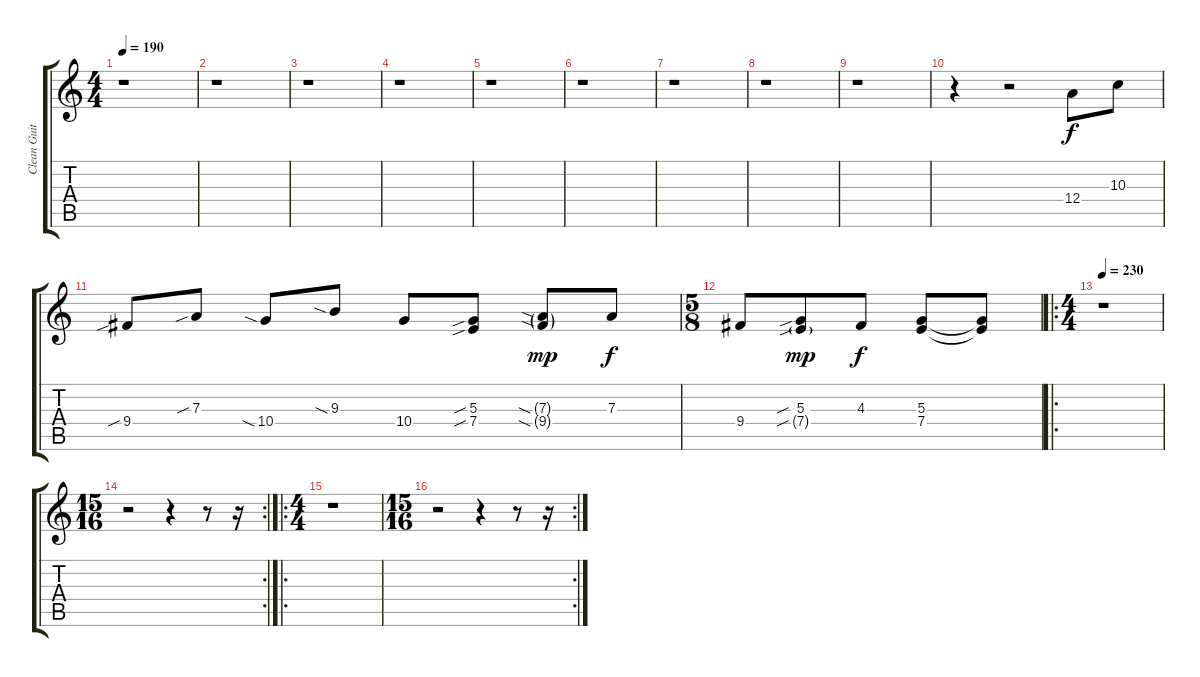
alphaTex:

\track ("Clean Guitars" "Clean Guit") {instrument electricguitarjazz}
\staff {score tabs}
\tuning (B3 Gb3 D3 A2 E2 B1) {hide}
\ts (4 4)
\tempo 190
\clef g2
\ks c
r.1{dy f} |
r.1 |
r.1 |
r.1 |
r.1 |
r.1 |
r.1 |
r.1 |
r.1 |
r.4 r.2 12.4.8 10.3.8 |
9.4{sib}.8 7.3{sib}.8 10.4{sia}.8 9.3{sia}.8 10.4.8 (5.3{sib} 7.4{sib}).8 (7.3{sia g} 9.4{sia g}).8{dy mp} 7.3.8{dy f} |
\ts (5 8)
9.4.8 (5.3{sib} 7.4{sib g}).8{dy mp} 4.3.8{dy f} (5.3 7.4).8 (5.3{t} 7.4{t}).8 |
\ro
\ts (4 4)
\tempo 230
r.1 |
\rc 2
\ts (15 16)
r.2 r.4 r.8 r.16 |
\ro
\ts (4 4)
r.1 |
\rc 2
\ts (15 16)
r.2 r.4 r.8 r.16
